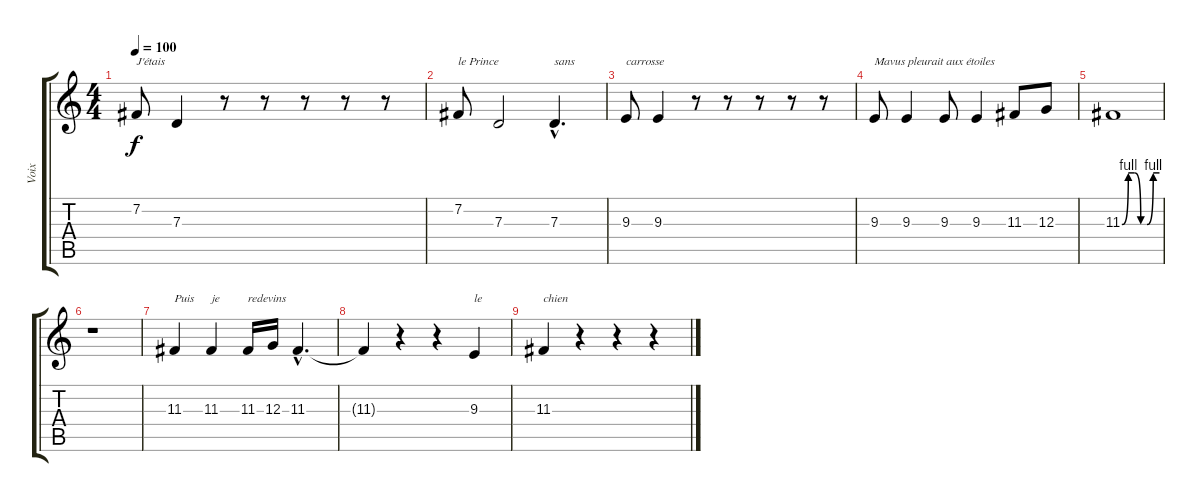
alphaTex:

\track ("Voix" "Voix") {instrument lead1square}
\staff {score tabs}
\tuning (E4 B3 G3 D3 A2 E2) {hide}
\ts (4 4)
\tempo 100
\clef g2
\ks c
7.2.8{txt "J'étais" dy f} 7.3.4 r.8 r.8 r.8 r.8 r.8 |
7.2.8{txt "le Prince"} 7.3.2 7.3{hac}.4{d txt "sans"} |
9.3.8{txt "carrosse"} 9.3.4 r.8 r.8 r.8 r.8 r.8 |
9.3.8{txt "Mavus pleurait aux étoiles"} 9.3.4 9.3.8 9.3.4 11.3.8 12.3.8 |
11.3{be (custom 0 0 10 4 20 4 30 0 40 0 50 4 60 4)}.1 |
r.1 |
11.3.4{txt "Puis"} 11.3.4{txt "je"} 11.3.16{txt "redevins"} 12.3.16 11.3{hac}.4{d} |
11.3{t}.4 r.4 r.4 9.3.4{txt "le"} |
11.3.4{txt "chien"} r.4 r.4 r.4
